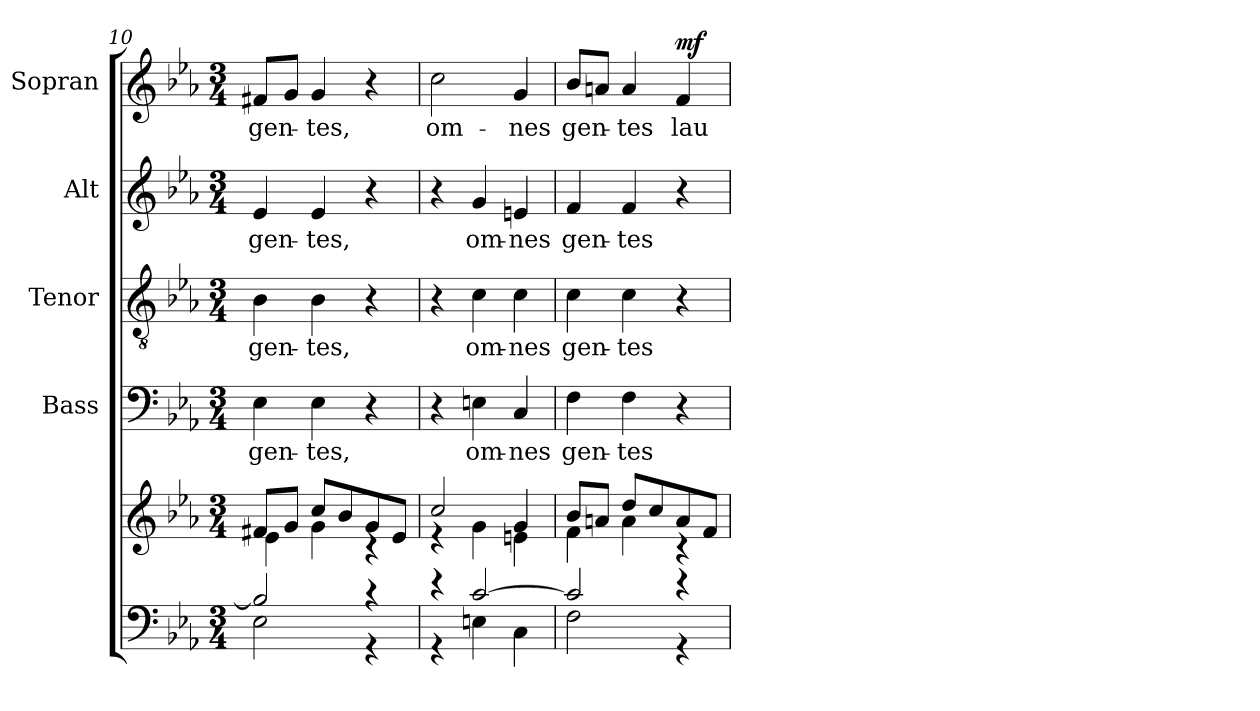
**kern	**kern	**kern	**text	**kern	**text	**kern	**text	**kern	**text	**dynam
*part5	*part5	*part4	*part4	*part3	*part3	*part2	*part2	*part1	*part1	*part1
*staff6	*staff5	*staff4	*staff4	*staff3	*staff3	*staff2	*staff2	*staff1	*staff1	*staff1
*	*	*I"Bass	*	*I"Tenor	*	*I"Alt	*	*I"Sopran	*	*
*	*	*I'B.	*	*I'T.	*	*I'A.	*	*I'S.	*	*
*clefF4	*clefG2	*clefF4	*	*clefGv2	*	*clefG2	*	*clefG2	*	*
*k[b-e-a-]	*k[b-e-a-]	*k[b-e-a-]	*	*k[b-e-a-]	*	*k[b-e-a-]	*	*k[b-e-a-]	*	*
*E-:	*E-:	*E-:	*	*E-:	*	*E-:	*	*E-:	*	*
*M3/4	*M3/4	*M3/4	*	*M3/4	*	*M3/4	*	*M3/4	*	*
=10	=10	=10	=10	=10	=10	=10	=10	=10	=10	=10
*^	*^	*	*	*	*	*	*	*	*	*
!	!	!	!	!	!LO:LY:b	!	!LO:LY:b	!	!LO:LY:b	!	!LO:LY:b	!
2B-/]	2E-\	8f#X/L	4e-\	4E-\	gen-	4B-\	gen-	4e-/	gen-	8f#X/L	gen-	.
.	.	8g/J	.	.	.	.	.	.	.	8g/J	.	.
!	!	!	!	!	!LO:LY:b	!	!LO:LY:b	!	!LO:LY:b	!	!LO:LY:b	!
.	.	8cc/L	4g\	4E-\	-tes,	4B-\	-tes,	4e-/	-tes,	4g/	-tes,	.
.	.	8b-/	.	.	.	.	.	.	.	.	.	.
4r	4r	8g/	4rB	4r	.	4r	.	4r	.	4r	.	.
.	.	8e-/J	.	.	.	.	.	.	.	.	.	.
!!LO:PB:g=z
=11	=11	=11	=11	=11	=11	=11	=11	=11	=11	=11	=11	=11
!	!	!	!	!	!	!	!	!	!	!	!LO:LY:b	!
4r	4r	2cc/	4re	4r	.	4r	.	4r	.	2cc\	om-	.
!	!	!	!	!	!LO:LY:b	!	!LO:LY:b	!	!LO:LY:b	!	!	!
[>2c/	4En\	.	4g\	4En\	om-	4c\	om-	4g/	om-	.	.	.
!	!	!	!	!	!LO:LY:b	!	!LO:LY:b	!	!LO:LY:b	!	!LO:LY:b	!
.	4C\	4g/	4en\	4C/	-nes	4c\	-nes	4en/	-nes	4g/	-nes	.
=12	=12	=12	=12	=12	=12	=12	=12	=12	=12	=12	=12	=12
!	!	!	!	!	!LO:LY:b	!	!LO:LY:b	!	!LO:LY:b	!	!LO:LY:b	!
2c/]	2F\	8b-/L	4f\	4F\	gen-	4c\	gen-	4f/	gen-	8b-/L	gen-	.
.	.	8an/J	.	.	.	.	.	.	.	8an/J	.	.
!	!	!	!	!	!LO:LY:b	!	!LO:LY:b	!	!LO:LY:b	!	!LO:LY:b	!
.	.	8dd/L	4a\	4F\	-tes	4c\	-tes	4f/	-tes	4a/	-tes	.
.	.	8cc/	.	.	.	.	.	.	.	.	.	.
!	!	!	!	!	!	!	!	!	!	!	!LO:LY:b	!LO:DY:a
4r	4r	8a/	4rc	4r	.	4r	.	4r	.	4f/	lau-	mf
.	.	8f/J	.	.	.	.	.	.	.	.	.	.
*v	*v	*	*	*	*	*	*	*	*	*	*	*
*	*v	*v	*	*	*	*	*	*	*	*	*
=	=	=	=	=	=	=	=	=	=	=
*-	*-	*-	*-	*-	*-	*-	*-	*-	*-	*-
